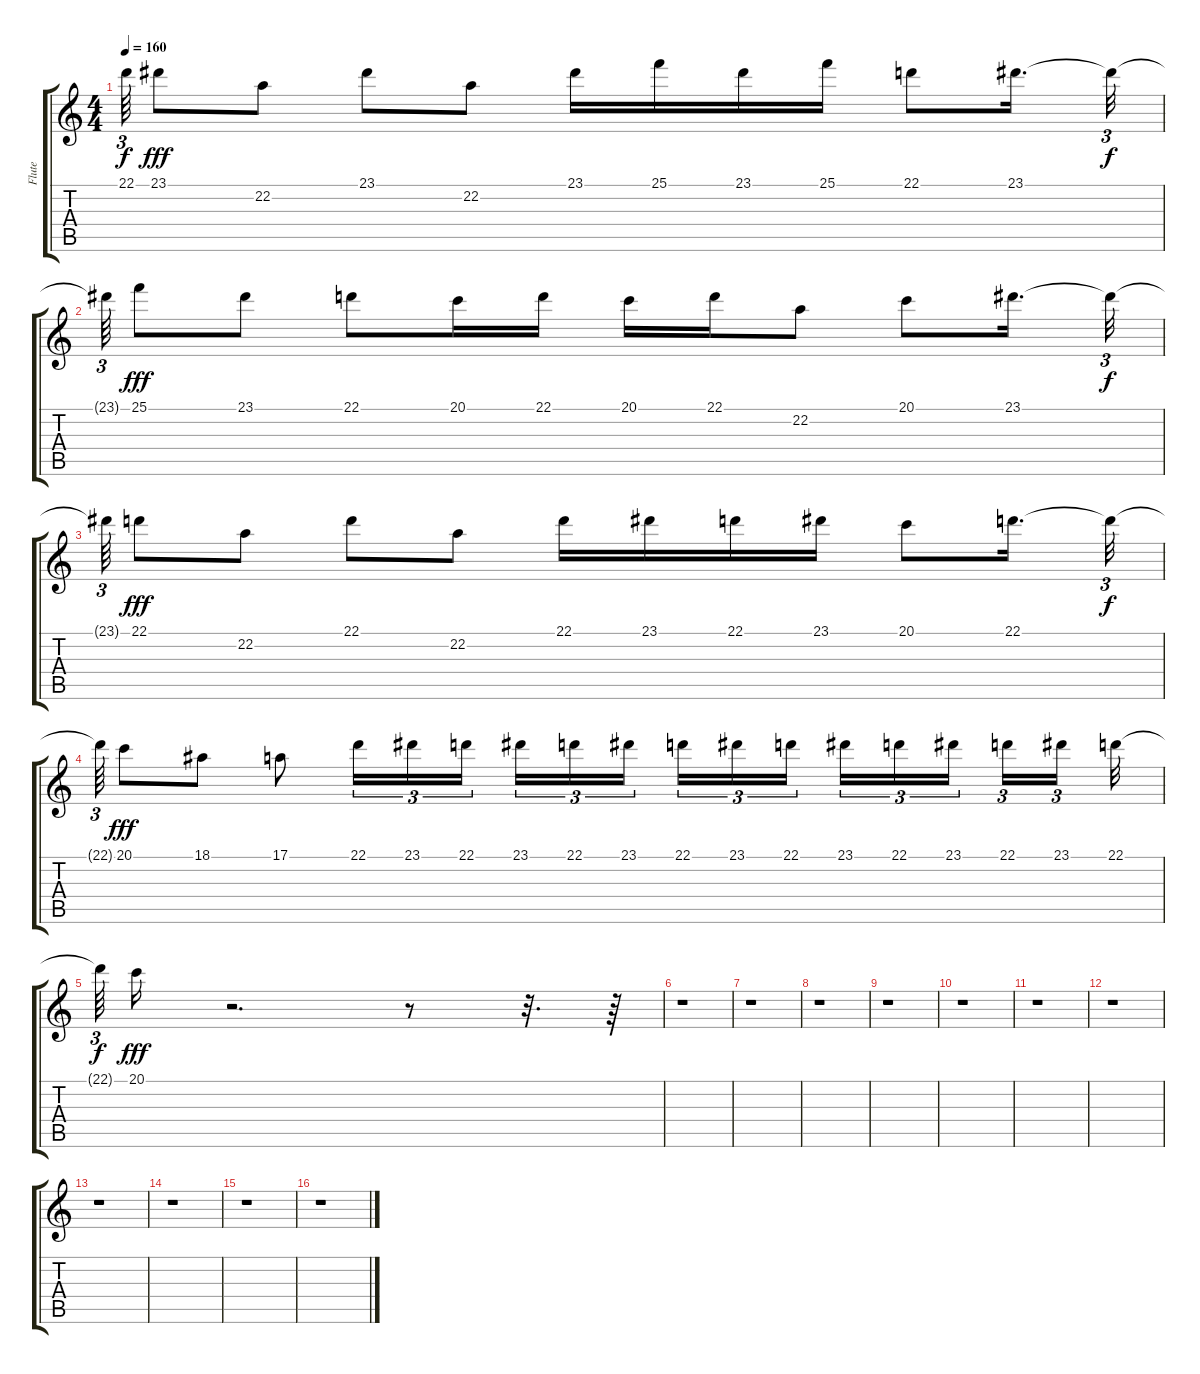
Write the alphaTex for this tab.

\track ("Flute" "Flute") {instrument piccolo}
\staff {score tabs}
\tuning (E4 B3 G3 D3 A2 E2) {hide}
\ts (4 4)
\tempo 160
\clef g2
\ks c
22.1{t}.64{tu (3 2) dy f} 23.1.8{dy fff} 22.2.8 23.1.8 22.2.8 23.1.16 25.1.16 23.1.16 25.1.16 22.1.8 23.1.16{d} 23.1{t}.32{tu (3 2) dy f} |
23.1{t}.64{tu (3 2)} 25.1.8{dy fff} 23.1.8 22.1.8 20.1.16 22.1.16 20.1.16 22.1.16 22.2.8 20.1.8 23.1.16{d} 23.1{t}.32{tu (3 2) dy f} |
23.1{t}.64{tu (3 2)} 22.1.8{dy fff} 22.2.8 22.1.8 22.2.8 22.1.16 23.1.16 22.1.16 23.1.16 20.1.8 22.1.16{d} 22.1{t}.32{tu (3 2) dy f} |
22.1{t}.64{tu (3 2)} 20.1.8{dy fff} 18.1.8 17.1.8 22.1.16{tu (3 2)} 23.1.16{tu (3 2)} 22.1.16{tu (3 2)} 23.1.16{tu (3 2)} 22.1.16{tu (3 2)} 23.1.16{tu (3 2)} 22.1.16{tu (3 2)} 23.1.16{tu (3 2)} 22.1.16{tu (3 2)} 23.1.16{tu (3 2)} 22.1.16{tu (3 2)} 23.1.16{tu (3 2)} 22.1.16{tu (3 2)} 23.1.16{tu (3 2)} 22.1.32 |
22.1{t}.64{tu (3 2) dy f} 20.1.16{dy fff} r.2{d} r.8 r.32{d} r.64 |
r.1 |
r.1 |
r.1 |
r.1 |
r.1 |
r.1 |
r.1 |
r.1 |
r.1 |
r.1 |
r.1
